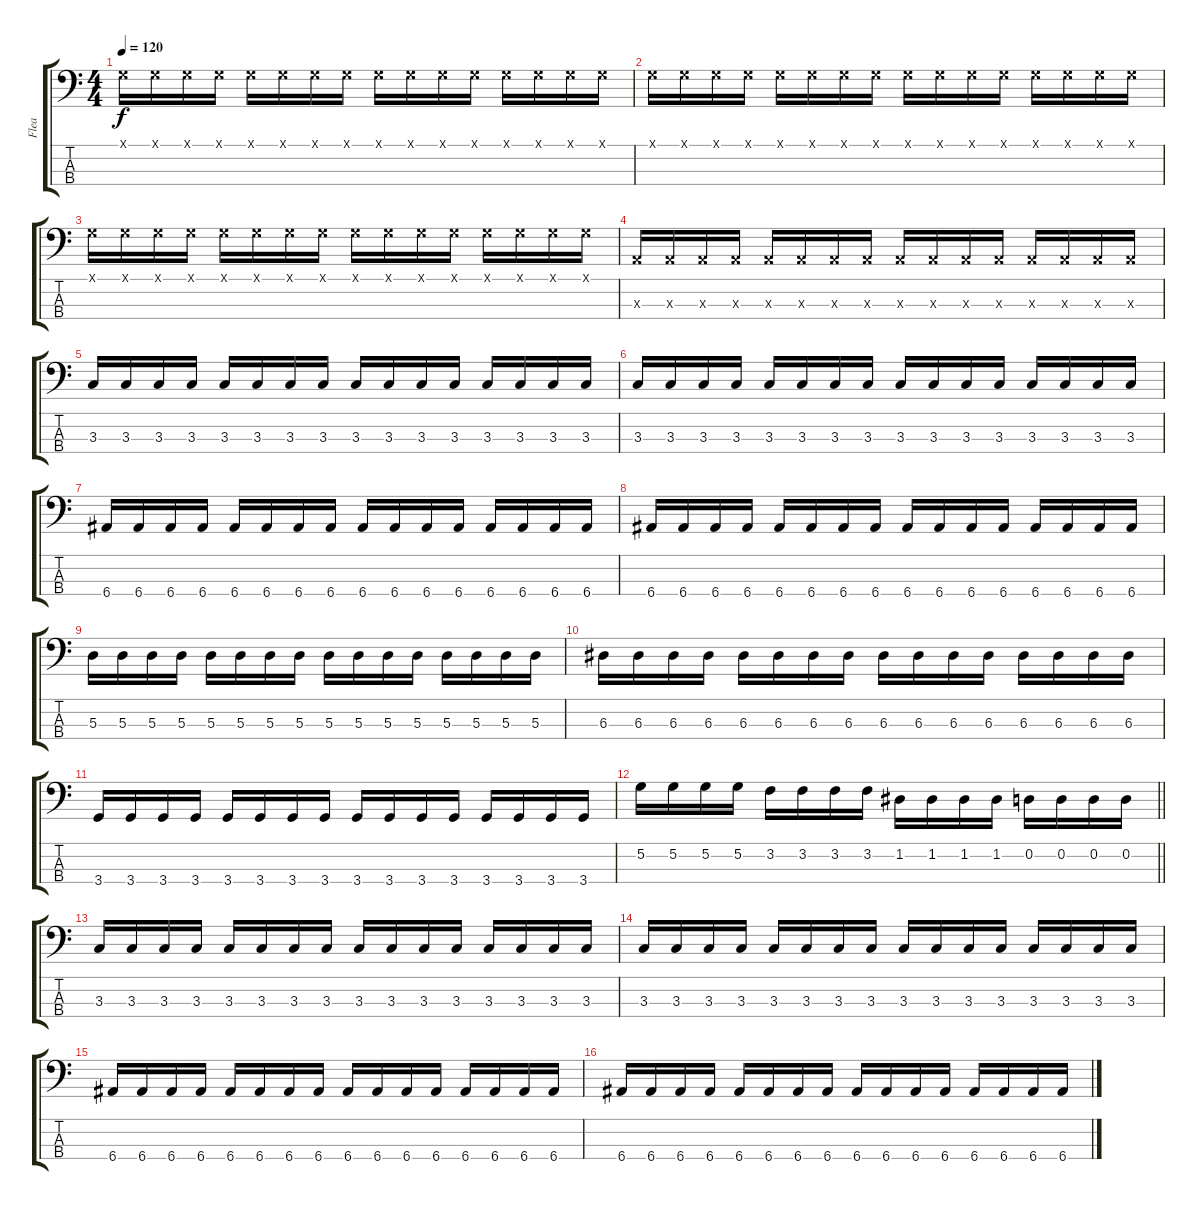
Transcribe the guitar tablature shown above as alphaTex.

\track ("Flea" "Flea") {instrument electricbasspick}
\staff {score tabs}
\tuning (G2 D2 A1 E1) {hide}
\ts (4 4)
\tempo 120
\clef f4
\ks c
0.1{x}.16{dy f} 0.1{x}.16 0.1{x}.16 0.1{x}.16 0.1{x}.16 0.1{x}.16 0.1{x}.16 0.1{x}.16 0.1{x}.16 0.1{x}.16 0.1{x}.16 0.1{x}.16 0.1{x}.16 0.1{x}.16 0.1{x}.16 0.1{x}.16 |
0.1{x}.16 0.1{x}.16 0.1{x}.16 0.1{x}.16 0.1{x}.16 0.1{x}.16 0.1{x}.16 0.1{x}.16 0.1{x}.16 0.1{x}.16 0.1{x}.16 0.1{x}.16 0.1{x}.16 0.1{x}.16 0.1{x}.16 0.1{x}.16 |
0.1{x}.16 0.1{x}.16 0.1{x}.16 0.1{x}.16 0.1{x}.16 0.1{x}.16 0.1{x}.16 0.1{x}.16 0.1{x}.16 0.1{x}.16 0.1{x}.16 0.1{x}.16 0.1{x}.16 0.1{x}.16 0.1{x}.16 0.1{x}.16 |
0.3{x}.16 0.3{x}.16 0.3{x}.16 0.3{x}.16 0.3{x}.16 0.3{x}.16 0.3{x}.16 0.3{x}.16 0.3{x}.16 0.3{x}.16 0.3{x}.16 0.3{x}.16 0.3{x}.16 0.3{x}.16 0.3{x}.16 0.3{x}.16 |
3.3.16 3.3.16 3.3.16 3.3.16 3.3.16 3.3.16 3.3.16 3.3.16 3.3.16 3.3.16 3.3.16 3.3.16 3.3.16 3.3.16 3.3.16 3.3.16 |
3.3.16 3.3.16 3.3.16 3.3.16 3.3.16 3.3.16 3.3.16 3.3.16 3.3.16 3.3.16 3.3.16 3.3.16 3.3.16 3.3.16 3.3.16 3.3.16 |
6.4.16 6.4.16 6.4.16 6.4.16 6.4.16 6.4.16 6.4.16 6.4.16 6.4.16 6.4.16 6.4.16 6.4.16 6.4.16 6.4.16 6.4.16 6.4.16 |
6.4.16 6.4.16 6.4.16 6.4.16 6.4.16 6.4.16 6.4.16 6.4.16 6.4.16 6.4.16 6.4.16 6.4.16 6.4.16 6.4.16 6.4.16 6.4.16 |
5.3.16 5.3.16 5.3.16 5.3.16 5.3.16 5.3.16 5.3.16 5.3.16 5.3.16 5.3.16 5.3.16 5.3.16 5.3.16 5.3.16 5.3.16 5.3.16 |
6.3.16 6.3.16 6.3.16 6.3.16 6.3.16 6.3.16 6.3.16 6.3.16 6.3.16 6.3.16 6.3.16 6.3.16 6.3.16 6.3.16 6.3.16 6.3.16 |
3.4.16 3.4.16 3.4.16 3.4.16 3.4.16 3.4.16 3.4.16 3.4.16 3.4.16 3.4.16 3.4.16 3.4.16 3.4.16 3.4.16 3.4.16 3.4.16 |
\barLineRight lightlight
5.2.16 5.2.16 5.2.16 5.2.16 3.2.16 3.2.16 3.2.16 3.2.16 1.2.16 1.2.16 1.2.16 1.2.16 0.2.16 0.2.16 0.2.16 0.2.16 |
3.3.16 3.3.16 3.3.16 3.3.16 3.3.16 3.3.16 3.3.16 3.3.16 3.3.16 3.3.16 3.3.16 3.3.16 3.3.16 3.3.16 3.3.16 3.3.16 |
3.3.16 3.3.16 3.3.16 3.3.16 3.3.16 3.3.16 3.3.16 3.3.16 3.3.16 3.3.16 3.3.16 3.3.16 3.3.16 3.3.16 3.3.16 3.3.16 |
6.4.16 6.4.16 6.4.16 6.4.16 6.4.16 6.4.16 6.4.16 6.4.16 6.4.16 6.4.16 6.4.16 6.4.16 6.4.16 6.4.16 6.4.16 6.4.16 |
6.4.16 6.4.16 6.4.16 6.4.16 6.4.16 6.4.16 6.4.16 6.4.16 6.4.16 6.4.16 6.4.16 6.4.16 6.4.16 6.4.16 6.4.16 6.4.16
